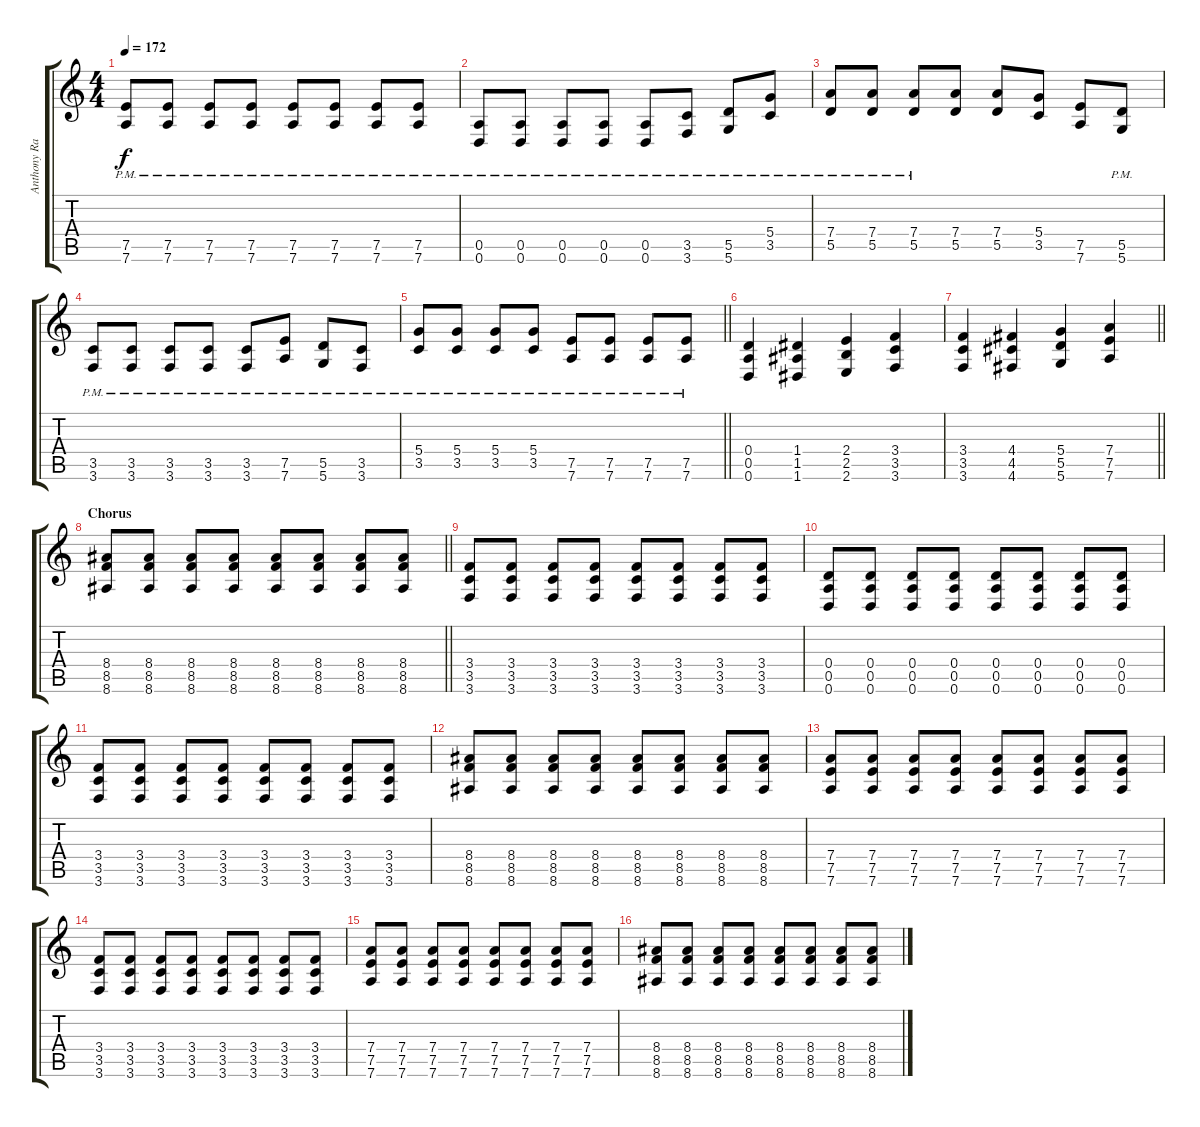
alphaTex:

\track ("Anthony Raneri" "Anthony Ra") {instrument overdrivenguitar}
\staff {score tabs}
\tuning (E4 B3 G3 D3 A2 D2) {hide}
\ts (4 4)
\tempo 172
\clef g2
\ks c
(7.5{pm} 7.6{pm}).8{dy f} (7.5{pm} 7.6{pm}).8 (7.5{pm} 7.6{pm}).8 (7.5{pm} 7.6{pm}).8 (7.5{pm} 7.6{pm}).8 (7.5{pm} 7.6{pm}).8 (7.5{pm} 7.6{pm}).8 (7.5{pm} 7.6{pm}).8 |
(0.5{pm} 0.6{pm}).8 (0.5{pm} 0.6{pm}).8 (0.5{pm} 0.6{pm}).8 (0.5{pm} 0.6{pm}).8 (0.5{pm} 0.6{pm}).8 (3.5{pm} 3.6{pm}).8 (5.5{pm} 5.6{pm}).8 (5.4{pm} 3.5{pm}).8 |
(7.4{pm} 5.5{pm}).8 (7.4{pm} 5.5{pm}).8 (7.4{pm} 5.5{pm}).8 (7.4 5.5).8 (7.4 5.5).8 (5.4 3.5).8 (7.5 7.6).8 (5.5{pm} 5.6{pm}).8 |
(3.5{pm} 3.6{pm}).8 (3.5{pm} 3.6{pm}).8 (3.5{pm} 3.6{pm}).8 (3.5{pm} 3.6{pm}).8 (3.5{pm} 3.6{pm}).8 (7.5{pm} 7.6{pm}).8 (5.5{pm} 5.6{pm}).8 (3.5{pm} 3.6{pm}).8 |
\barLineRight lightlight
(5.4{pm} 3.5{pm}).8 (5.4{pm} 3.5{pm}).8 (5.4{pm} 3.5{pm}).8 (5.4{pm} 3.5{pm}).8 (7.5{pm} 7.6{pm}).8 (7.5{pm} 7.6{pm}).8 (7.5{pm} 7.6{pm}).8 (7.5{pm} 7.6{pm}).8 |
(0.4 0.5 0.6).4 (1.4 1.5 1.6).4 (2.4 2.5 2.6).4 (3.4 3.5 3.6).4 |
\barLineRight lightlight
(3.4 3.5 3.6).4 (4.4 4.5 4.6).4 (5.4 5.5 5.6).4 (7.4 7.5 7.6).4 |
\section ("" "Chorus")
\barLineRight lightlight
(8.4 8.5 8.6).8 (8.4 8.5 8.6).8 (8.4 8.5 8.6).8 (8.4 8.5 8.6).8 (8.4 8.5 8.6).8 (8.4 8.5 8.6).8 (8.4 8.5 8.6).8 (8.4 8.5 8.6).8 |
(3.4 3.5 3.6).8 (3.4 3.5 3.6).8 (3.4 3.5 3.6).8 (3.4 3.5 3.6).8 (3.4 3.5 3.6).8 (3.4 3.5 3.6).8 (3.4 3.5 3.6).8 (3.4 3.5 3.6).8 |
(0.4 0.5 0.6).8 (0.4 0.5 0.6).8 (0.4 0.5 0.6).8 (0.4 0.5 0.6).8 (0.4 0.5 0.6).8 (0.4 0.5 0.6).8 (0.4 0.5 0.6).8 (0.4 0.5 0.6).8 |
(3.4 3.5 3.6).8 (3.4 3.5 3.6).8 (3.4 3.5 3.6).8 (3.4 3.5 3.6).8 (3.4 3.5 3.6).8 (3.4 3.5 3.6).8 (3.4 3.5 3.6).8 (3.4 3.5 3.6).8 |
(8.4 8.5 8.6).8 (8.4 8.5 8.6).8 (8.4 8.5 8.6).8 (8.4 8.5 8.6).8 (8.4 8.5 8.6).8 (8.4 8.5 8.6).8 (8.4 8.5 8.6).8 (8.4 8.5 8.6).8 |
(7.4 7.5 7.6).8 (7.4 7.5 7.6).8 (7.4 7.5 7.6).8 (7.4 7.5 7.6).8 (7.4 7.5 7.6).8 (7.4 7.5 7.6).8 (7.4 7.5 7.6).8 (7.4 7.5 7.6).8 |
(3.4 3.5 3.6).8 (3.4 3.5 3.6).8 (3.4 3.5 3.6).8 (3.4 3.5 3.6).8 (3.4 3.5 3.6).8 (3.4 3.5 3.6).8 (3.4 3.5 3.6).8 (3.4 3.5 3.6).8 |
(7.4 7.5 7.6).8 (7.4 7.5 7.6).8 (7.4 7.5 7.6).8 (7.4 7.5 7.6).8 (7.4 7.5 7.6).8 (7.4 7.5 7.6).8 (7.4 7.5 7.6).8 (7.4 7.5 7.6).8 |
(8.4 8.5 8.6).8 (8.4 8.5 8.6).8 (8.4 8.5 8.6).8 (8.4 8.5 8.6).8 (8.4 8.5 8.6).8 (8.4 8.5 8.6).8 (8.4 8.5 8.6).8 (8.4 8.5 8.6).8
